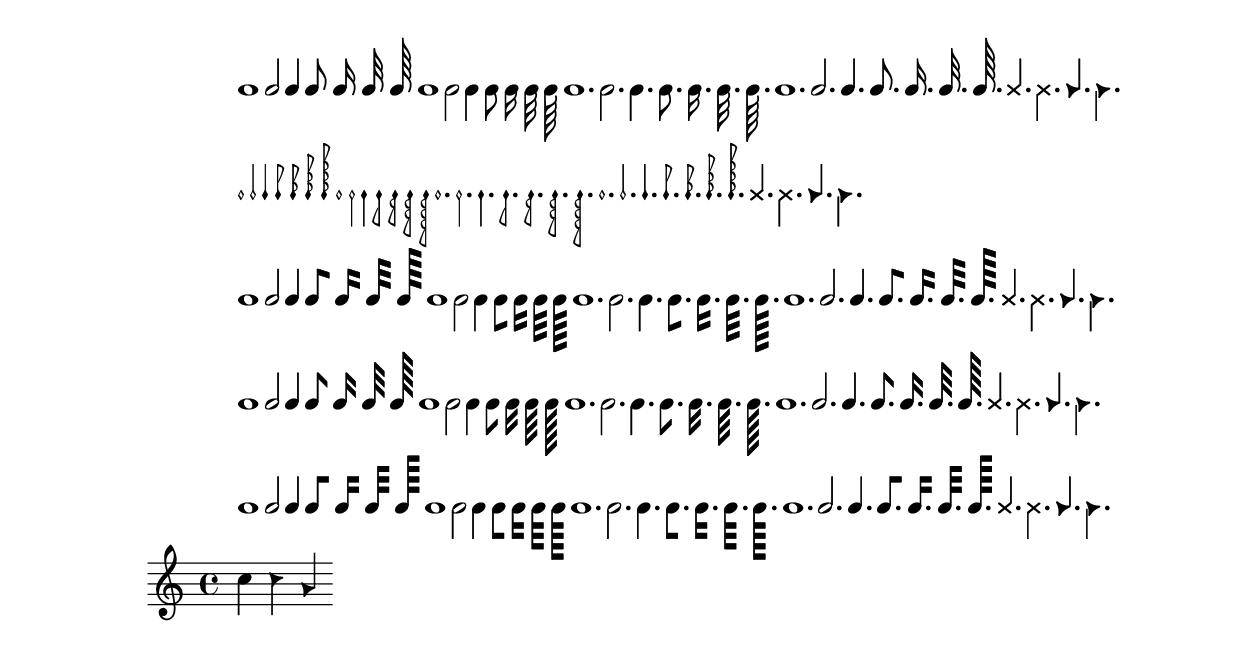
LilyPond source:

\header {

  texidoc = "The note markup function may be used to make metronome
 markings. It works for a variety of flag, dot and duration settings."
}
\version "2.17.12"

mrkp =
\markup {
   \note #"1" #1
   \note #"2" #1
   \note #"4" #1
   \note #"8" #1
   \note #"16" #1
   \note #"32" #1
   \note #"64" #1

   \note #"1" #-1
   \note #"2" #-1
   \note #"4" #-1
   \note #"8" #-1
   \note #"16" #-1
   \note #"32" #-1
   \note #"64" #-1

   \note #"1." #-1
   \note #"2." #-1
   \note #"4." #-1
   \note #"8." #-1
   \note #"16." #-1
   \note #"32." #-1
   \note #"64." #-1

   \note #"1." #1
   \note #"2." #1
   \note #"4." #1
   \note #"8." #1
   \note #"16." #1
   \note #"32." #1
   \note #"64." #1

   \override #'(style . cross)
   { \note-by-number #2 #1 #1
     \note-by-number #2 #1 #-1
   }
   \override #'(style . triangle)
   { \note-by-number #2 #1 #1
     \note-by-number #2 #1 #-1
   }
}

\score {
  \relative c''
  {
    c4^\markup {
            \column {
                    \mrkp
                    \override #'(style . mensural) \mrkp
                    \override #'(flag-style . modern-straight-flag) \mrkp
                    \override #'(flag-style . old-straight-flag) \mrkp
                    \override #'(flag-style . flat-flag) \mrkp
            }
    }
    \override NoteHead.style = #'triangle
    c4 a
  }
  \layout {
    \context {
      \Score
      \override PaperColumn.keep-inside-line = ##f
    }
  }
}
